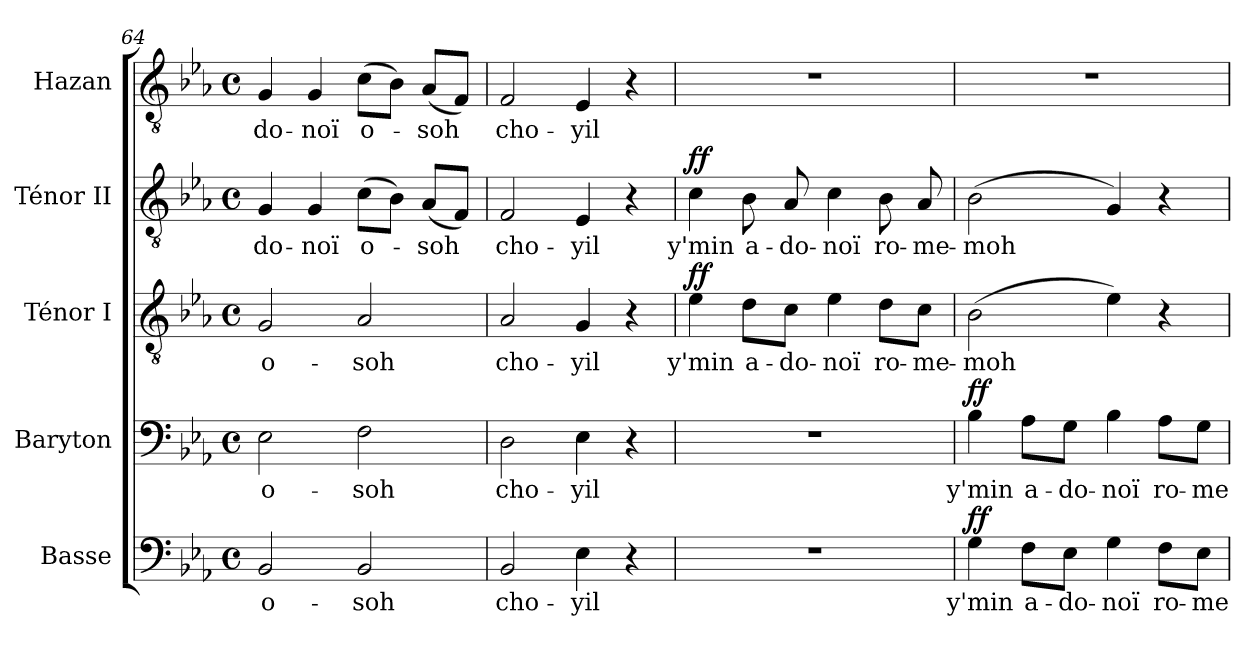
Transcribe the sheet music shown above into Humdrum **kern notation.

**kern	**text	**dynam	**kern	**text	**dynam	**kern	**text	**dynam	**kern	**text	**dynam	**kern	**text
*part5	*part5	*part5	*part4	*part4	*part4	*part3	*part3	*part3	*part2	*part2	*part2	*part1	*part1
*staff5	*staff5	*staff5	*staff4	*staff4	*staff4	*staff3	*staff3	*staff3	*staff2	*staff2	*staff2	*staff1	*staff1
*I"Basse	*	*	*I"Baryton	*	*	*I"Ténor I	*	*	*I"Ténor II	*	*	*I"Hazan	*
*I'B.	*	*	*I'Bar.	*	*	*I'T. I	*	*	*I'T. II	*	*	*I'H.	*
!!LO:PB:g=z
*clefF4	*	*	*clefF4	*	*	*clefGv2	*	*	*clefGv2	*	*	*clefGv2	*
*	*	*	*	*	*	*ITrd7c12	*	*	*ITrd7c12	*	*	*ITrd7c12	*
*k[b-e-a-]	*	*	*k[b-e-a-]	*	*	*k[b-e-a-]	*	*	*k[b-e-a-]	*	*	*k[b-e-a-]	*
*E-:	*	*	*E-:	*	*	*E-:	*	*	*E-:	*	*	*E-:	*
*M4/4	*	*	*M4/4	*	*	*M4/4	*	*	*M4/4	*	*	*M4/4	*
*met(c)	*	*	*met(c)	*	*	*met(c)	*	*	*met(c)	*	*	*met(c)	*
=64	=64	=64	=64	=64	=64	=64	=64	=64	=64	=64	=64	=64	=64
!	!LO:LY:b:color=#000000	!	!	!	!	!	!	!	!	!	!	!	!
!	!	!	!	!LO:LY:b:color=#000000	!	!	!	!	!	!	!	!	!
!	!	!	!	!	!	!	!LO:LY:b:color=#000000	!	!	!	!	!	!
!	!	!	!	!	!	!	!	!	!	!LO:LY:b:color=#000000	!	!	!
!	!	!	!	!	!	!	!	!	!	!	!	!	!LO:LY:b:color=#000000
2BB-i/	o-	.	2E-i\	o-	.	2GGi/	o-	.	4GGi/	-do-	.	4GGi/	-do-
!	!	!	!	!	!	!	!	!	!	!LO:LY:b:color=#000000	!	!	!
!	!	!	!	!	!	!	!	!	!	!	!	!	!LO:LY:b:color=#000000
.	.	.	.	.	.	.	.	.	4GGi/	-noï	.	4GGi/	-noï
!	!LO:LY:b:color=#000000	!	!	!	!	!	!	!	!	!	!	!	!
!	!	!	!	!LO:LY:b:color=#000000	!	!	!	!	!	!	!	!	!
!	!	!	!	!	!	!	!LO:LY:b:color=#000000	!	!	!	!	!	!
!	!	!	!	!	!	!	!	!	!	!LO:LY:b:color=#000000	!	!	!
!	!	!	!	!	!	!	!	!	!	!	!	!	!LO:LY:b:color=#000000
2BB-i/	-soh	.	2Fi\	-soh	.	2AA-i/	-soh	.	(8Ci\L	o-	.	(8Ci\L	o-
.	.	.	.	.	.	.	.	.	8BB-i\J)	.	.	8BB-i\J)	.
!	!	!	!	!	!	!	!	!	!	!LO:LY:b:color=#000000	!	!	!
!	!	!	!	!	!	!	!	!	!	!	!	!	!LO:LY:b:color=#000000
.	.	.	.	.	.	.	.	.	(8AA-i/L	-soh	.	(8AA-i/L	-soh
.	.	.	.	.	.	.	.	.	8FFi/J)	.	.	8FFi/J)	.
=65	=65	=65	=65	=65	=65	=65	=65	=65	=65	=65	=65	=65	=65
!	!LO:LY:b:color=#000000	!	!	!	!	!	!	!	!	!	!	!	!
!	!	!	!	!LO:LY:b:color=#000000	!	!	!	!	!	!	!	!	!
!	!	!	!	!	!	!	!LO:LY:b:color=#000000	!	!	!	!	!	!
!	!	!	!	!	!	!	!	!	!	!LO:LY:b:color=#000000	!	!	!
!	!	!	!	!	!	!	!	!	!	!	!	!	!LO:LY:b:color=#000000
2BB-i/	cho-	.	2Di\	cho-	.	2AA-i/	cho-	.	2FFi/	cho-	.	2FFi/	cho-
!	!LO:LY:b:color=#000000	!	!	!	!	!	!	!	!	!	!	!	!
!	!	!	!	!LO:LY:b:color=#000000	!	!	!	!	!	!	!	!	!
!	!	!	!	!	!	!	!LO:LY:b:color=#000000	!	!	!	!	!	!
!	!	!	!	!	!	!	!	!	!	!LO:LY:b:color=#000000	!	!	!
!	!	!	!	!	!	!	!	!	!	!	!	!	!LO:LY:b:color=#000000
4E-i\	-yil	.	4E-i\	-yil	.	4GGi/	-yil	.	4EE-i/	-yil	.	4EE-i/	-yil
4r	.	.	4r	.	.	4r	.	.	4r	.	.	4r	.
=66	=66	=66	=66	=66	=66	=66	=66	=66	=66	=66	=66	=66	=66
!	!	!	!	!	!	!	!LO:LY:b:color=#000000	!	!	!	!	!	!
!	!	!	!	!	!	!	!	!	!	!LO:LY:b:color=#000000	!	!	!
1r	.	.	1r	.	.	4E-i\	y'min	ff	4Ci\	y'min	ff	1r	.
!	!	!	!	!	!	!	!LO:LY:b:color=#000000	!	!	!	!	!	!
!	!	!	!	!	!	!	!	!	!	!LO:LY:b:color=#000000	!	!	!
.	.	.	.	.	.	8Di\L	a-	.	8BB-i\	a-	.	.	.
!	!	!	!	!	!	!	!LO:LY:b:color=#000000	!	!	!	!	!	!
!	!	!	!	!	!	!	!	!	!	!LO:LY:b:color=#000000	!	!	!
.	.	.	.	.	.	8Ci\J	-do-	.	8AA-i/	-do-	.	.	.
!	!	!	!	!	!	!	!LO:LY:b:color=#000000	!	!	!	!	!	!
!	!	!	!	!	!	!	!	!	!	!LO:LY:b:color=#000000	!	!	!
.	.	.	.	.	.	4E-i\	-noï	.	4Ci\	-noï	.	.	.
!	!	!	!	!	!	!	!LO:LY:b:color=#000000	!	!	!	!	!	!
!	!	!	!	!	!	!	!	!	!	!LO:LY:b:color=#000000	!	!	!
.	.	.	.	.	.	8Di\L	ro-	.	8BB-i\	ro-	.	.	.
!	!	!	!	!	!	!	!LO:LY:b:color=#000000	!	!	!	!	!	!
!	!	!	!	!	!	!	!	!	!	!LO:LY:b:color=#000000	!	!	!
.	.	.	.	.	.	8Ci\J	-me-	.	8AA-i/	-me-	.	.	.
=67	=67	=67	=67	=67	=67	=67	=67	=67	=67	=67	=67	=67	=67
!	!LO:LY:b:color=#000000	!	!	!	!	!	!	!	!	!	!	!	!
!	!	!	!	!LO:LY:b:color=#000000	!	!	!	!	!	!	!	!	!
!	!	!	!	!	!	!	!LO:LY:b:color=#000000	!	!	!	!	!	!
!	!	!	!	!	!	!	!	!	!	!LO:LY:b:color=#000000	!	!	!
4Gi\	y'min	ff	4B-i\	y'min	ff	(2BB-i\	-moh	.	(2BB-i\	-moh	.	1r	.
!	!LO:LY:b:color=#000000	!	!	!	!	!	!	!	!	!	!	!	!
!	!	!	!	!LO:LY:b:color=#000000	!	!	!	!	!	!	!	!	!
8Fi\L	a-	.	8A-i\L	a-	.	.	.	.	.	.	.	.	.
!	!LO:LY:b:color=#000000	!	!	!	!	!	!	!	!	!	!	!	!
!	!	!	!	!LO:LY:b:color=#000000	!	!	!	!	!	!	!	!	!
8E-i\J	-do-	.	8Gi\J	-do-	.	.	.	.	.	.	.	.	.
!	!LO:LY:b:color=#000000	!	!	!	!	!	!	!	!	!	!	!	!
!	!	!	!	!LO:LY:b:color=#000000	!	!	!	!	!	!	!	!	!
4Gi\	-noï	.	4B-i\	-noï	.	4E-i\)	.	.	4GGi/)	.	.	.	.
!	!LO:LY:b:color=#000000	!	!	!	!	!	!	!	!	!	!	!	!
!	!	!	!	!LO:LY:b:color=#000000	!	!	!	!	!	!	!	!	!
8Fi\L	ro-	.	8A-i\L	ro-	.	4r	.	.	4r	.	.	.	.
!	!LO:LY:b:color=#000000	!	!	!	!	!	!	!	!	!	!	!	!
!	!	!	!	!LO:LY:b:color=#000000	!	!	!	!	!	!	!	!	!
8E-i\J	-me-	.	8Gi\J	-me-	.	.	.	.	.	.	.	.	.
=	=	=	=	=	=	=	=	=	=	=	=	=	=
*-	*-	*-	*-	*-	*-	*-	*-	*-	*-	*-	*-	*-	*-
